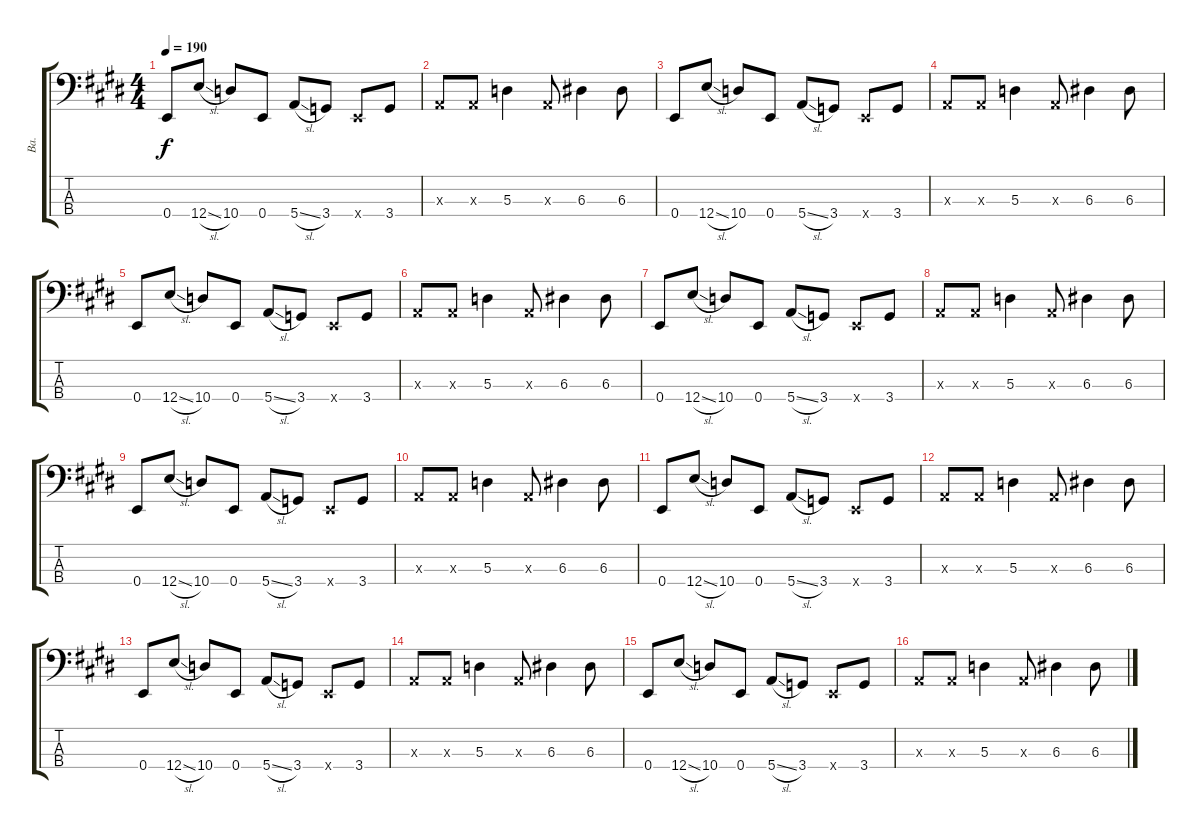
\track ("Ba." "Ba.") {instrument electricbassfinger}
\staff {score tabs}
\tuning (G2 D2 A1 E1) {hide}
\ts (4 4)
\tempo 190
\clef f4
\ks e
0.4.8{dy f} 12.4{sl}.8 10.4.8 0.4.8 5.4{sl}.8 3.4.8 0.4{x}.8 3.4.8 |
0.3{x}.8 0.3{x}.8 5.3.4 0.3{x}.8 6.3.4 6.3.8 |
0.4.8 12.4{sl}.8 10.4.8 0.4.8 5.4{sl}.8 3.4.8 0.4{x}.8 3.4.8 |
0.3{x}.8 0.3{x}.8 5.3.4 0.3{x}.8 6.3.4 6.3.8 |
0.4.8 12.4{sl}.8 10.4.8 0.4.8 5.4{sl}.8 3.4.8 0.4{x}.8 3.4.8 |
0.3{x}.8 0.3{x}.8 5.3.4 0.3{x}.8 6.3.4 6.3.8 |
0.4.8 12.4{sl}.8 10.4.8 0.4.8 5.4{sl}.8 3.4.8 0.4{x}.8 3.4.8 |
0.3{x}.8 0.3{x}.8 5.3.4 0.3{x}.8 6.3.4 6.3.8 |
0.4.8 12.4{sl}.8 10.4.8 0.4.8 5.4{sl}.8 3.4.8 0.4{x}.8 3.4.8 |
0.3{x}.8 0.3{x}.8 5.3.4 0.3{x}.8 6.3.4 6.3.8 |
0.4.8 12.4{sl}.8 10.4.8 0.4.8 5.4{sl}.8 3.4.8 0.4{x}.8 3.4.8 |
0.3{x}.8 0.3{x}.8 5.3.4 0.3{x}.8 6.3.4 6.3.8 |
0.4.8 12.4{sl}.8 10.4.8 0.4.8 5.4{sl}.8 3.4.8 0.4{x}.8 3.4.8 |
0.3{x}.8 0.3{x}.8 5.3.4 0.3{x}.8 6.3.4 6.3.8 |
0.4.8 12.4{sl}.8 10.4.8 0.4.8 5.4{sl}.8 3.4.8 0.4{x}.8 3.4.8 |
0.3{x}.8 0.3{x}.8 5.3.4 0.3{x}.8 6.3.4 6.3.8
